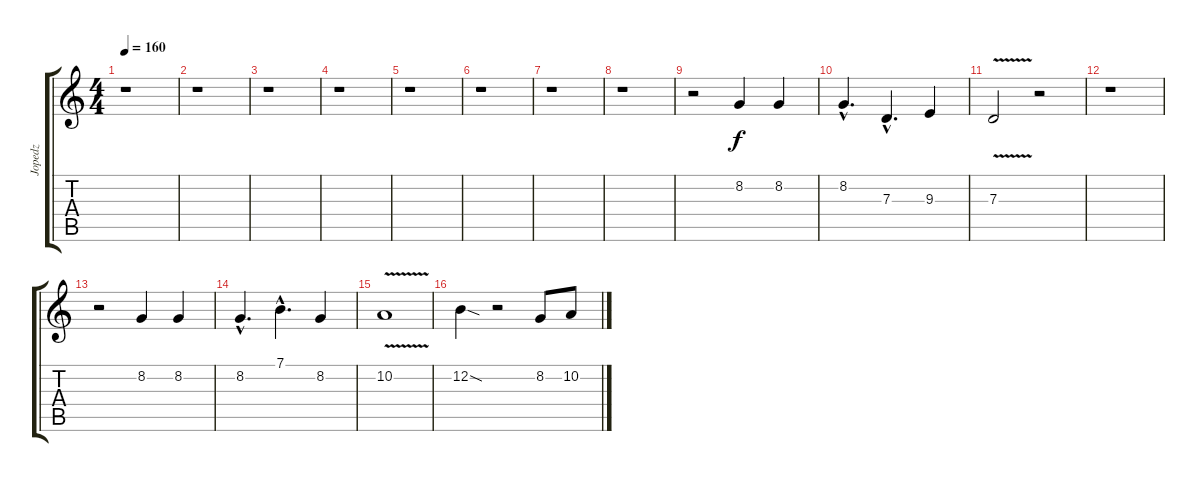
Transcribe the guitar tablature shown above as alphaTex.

\track ("Jopedz" "Jopedz") {instrument tenorsax}
\staff {score tabs}
\tuning (E4 B3 G3 D3 A2 E2) {hide}
\ts (4 4)
\tempo 160
\clef g2
\ks c
r.1{dy f} |
r.1 |
r.1 |
r.1 |
r.1 |
r.1 |
r.1 |
r.1 |
r.2 8.2.4 8.2.4 |
8.2{hac}.4{d} 7.3{hac}.4{d} 9.3.4 |
7.3{v}.2 r.2 |
r.1 |
r.2 8.2.4 8.2.4 |
8.2{hac}.4{d} 7.1{hac}.4{d} 8.2.4 |
10.2{v}.1 |
12.2{sod}.4 r.2 8.2.8 10.2.8
